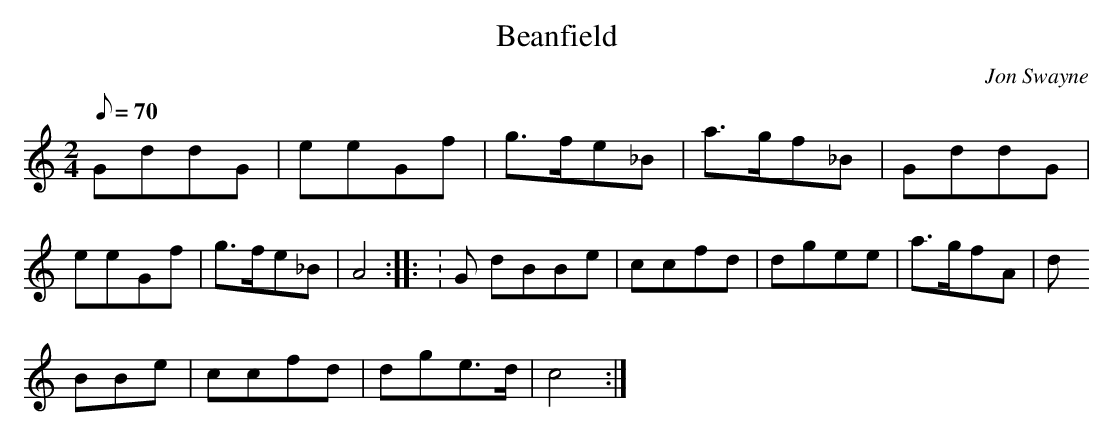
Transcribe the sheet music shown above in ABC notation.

X:1
T:Beanfield
M:2/4
L:1/8
Q:70
C:Jon Swayne
K:C
GddG|eeGf|g>fe_B|a>gf_B|GddG|eeGf|g>fe_B|A4:||:K:G dBBe|ccfd|dgee|a>gfA|d
BBe|ccfd|dge>d|c4:|
